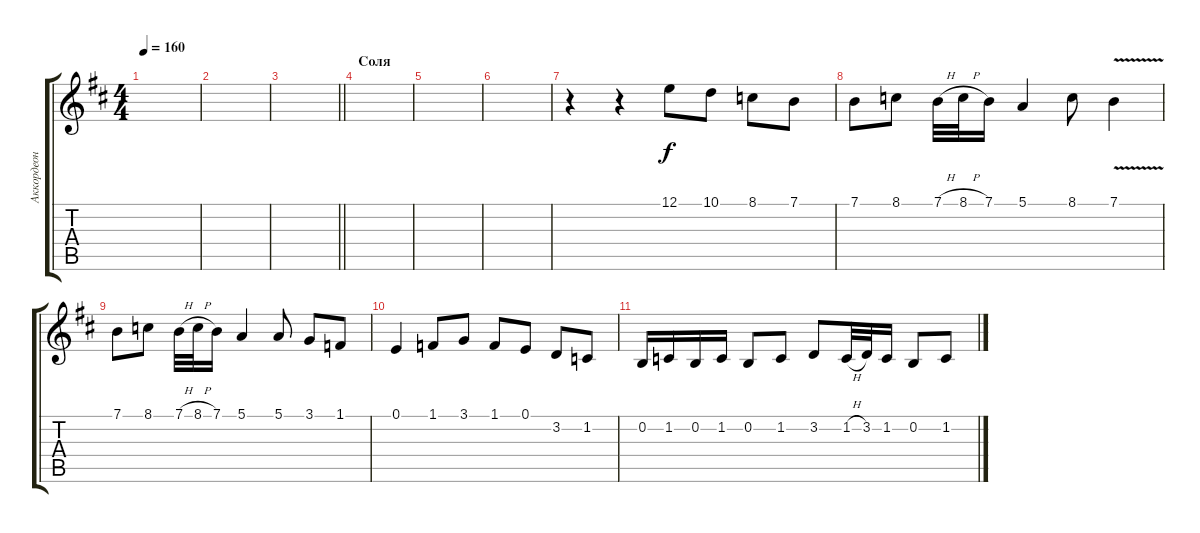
\track ("Аккордеон" "Аккордеон") {instrument accordion}
\staff {score tabs}
\tuning (E4 B3 G3 D3 A2 E2) {hide}
\ts (4 4)
\tempo 160
\clef g2
\ks bminor
|
|
\barLineRight lightlight
|
\section ("" "Соля")
|
|
|
r.4 r.4 12.1.8 10.1.8 8.1.8 7.1.8 |
7.1.8 8.1.8 7.1{h}.32 8.1{h}.32 7.1.16 5.1.4 8.1.8 7.1{v}.4 |
7.1.8 8.1.8 7.1{h}.32 8.1{h}.32 7.1.16 5.1.4 5.1.8 3.1.8 1.1.8 |
0.1.4 1.1.8 3.1.8 1.1.8 0.1.8 3.2.8 1.2.8 |
0.2.16 1.2.16 0.2.16 1.2.16 0.2.8 1.2.8 3.2.8 1.2{h}.32 3.2.32 1.2.16 0.2.8 1.2.8
